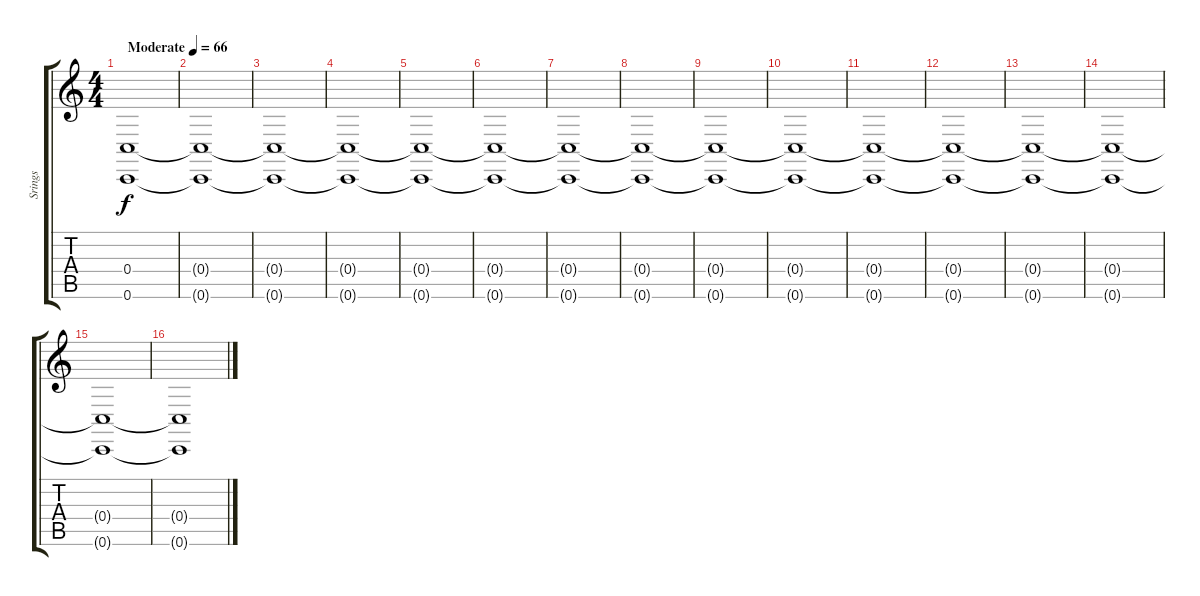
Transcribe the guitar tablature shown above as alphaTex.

\track ("Srings" "Srings") {instrument stringensemble1}
\staff {score tabs}
\tuning (D4 A3 F3 C3 G2 C2) {hide}
\ts (4 4)
\tempo (66 "Moderate")
\clef g2
\ks c
(0.4 0.6).1{dy f volume 7 instrument stringensemble1} |
(0.4{t} 0.6{t}).1 |
(0.4{t} 0.6{t}).1 |
(0.4{t} 0.6{t}).1 |
(0.4{t} 0.6{t}).1 |
(0.4{t} 0.6{t}).1 |
(0.4{t} 0.6{t}).1 |
(0.4{t} 0.6{t}).1 |
(0.4{t} 0.6{t}).1 |
(0.4{t} 0.6{t}).1 |
(0.4{t} 0.6{t}).1 |
(0.4{t} 0.6{t}).1 |
(0.4{t} 0.6{t}).1 |
(0.4{t} 0.6{t}).1{volume 5} |
(0.4{t} 0.6{t}).1 |
(0.4{t} 0.6{t}).1
